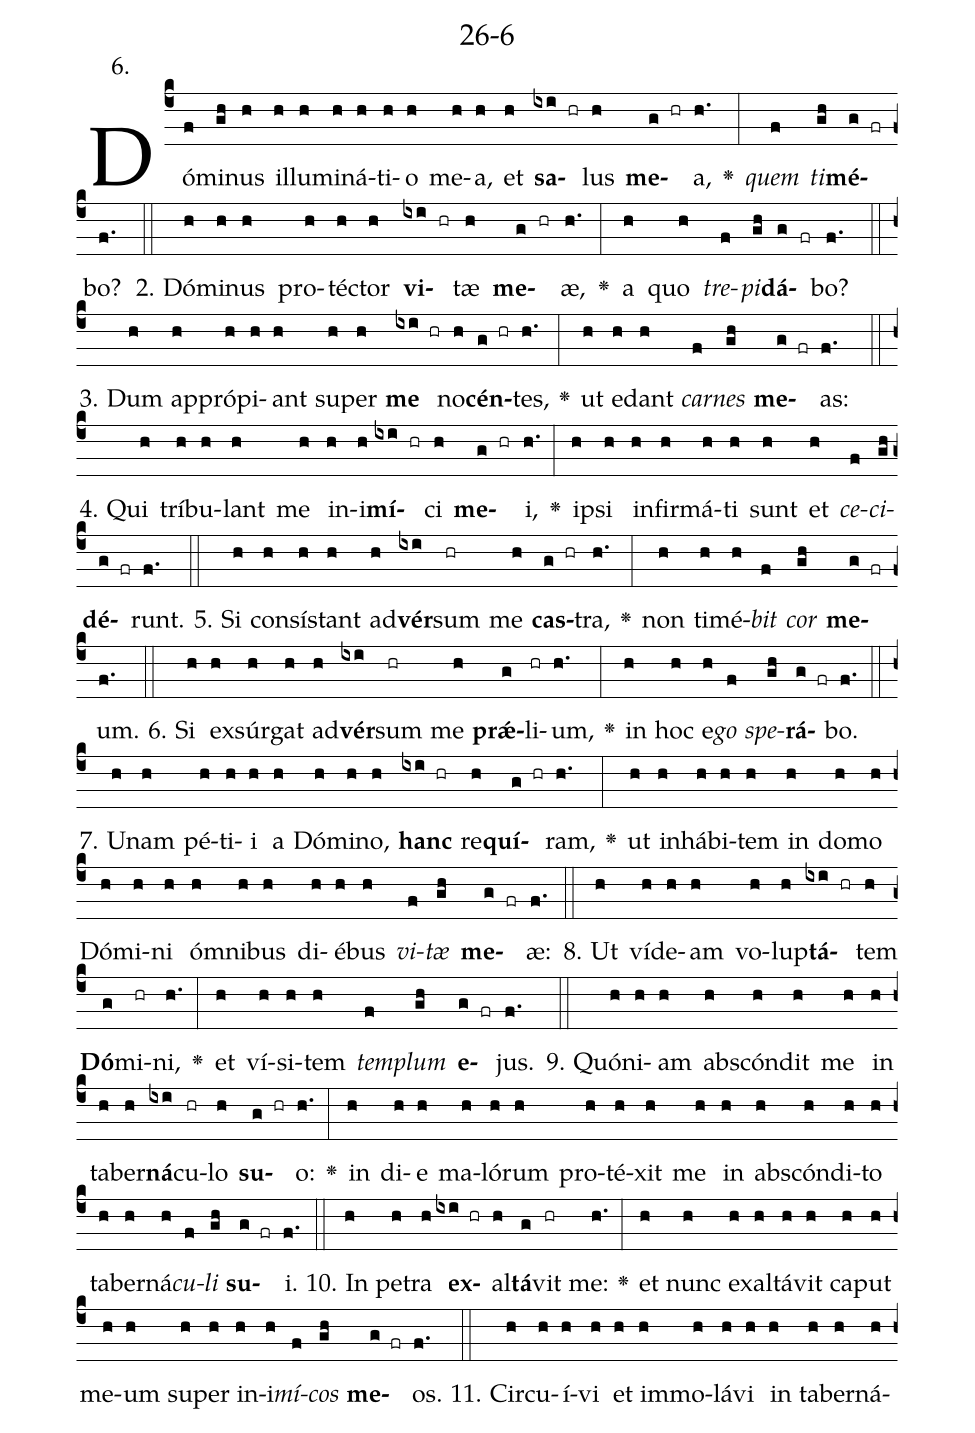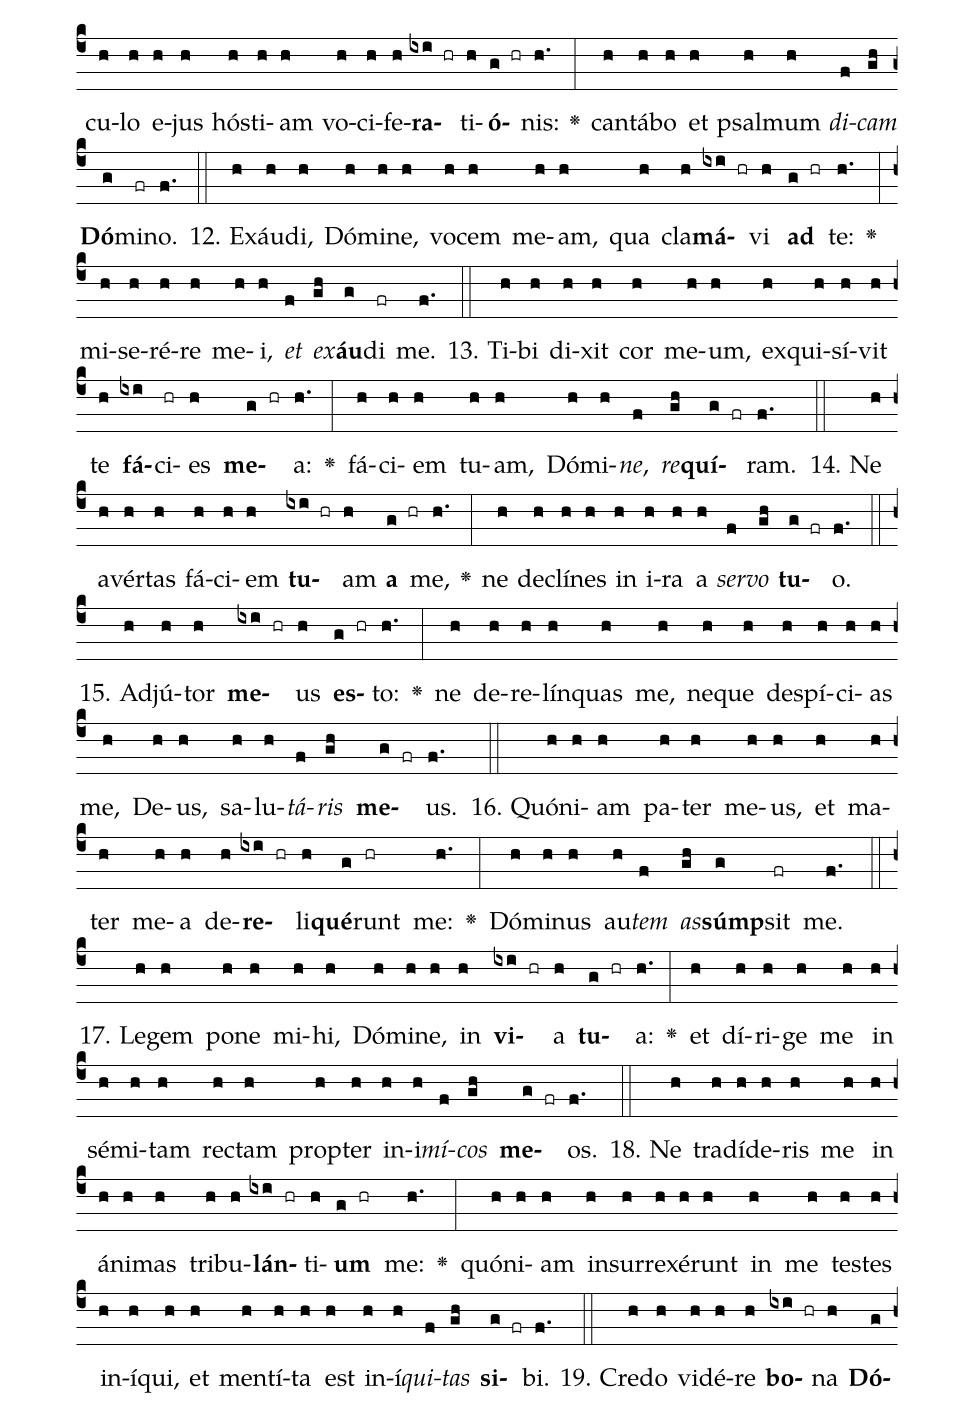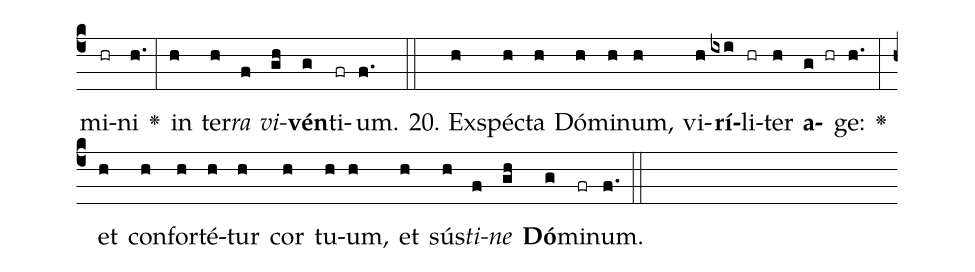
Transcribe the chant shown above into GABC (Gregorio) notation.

name: 26-6;
annotation: 6.;
%%
(c4)Dó(f)mi(gh)nus(h) il(h)lu(h)mi(h)ná(h)ti(h)o(h) me(h)a,(h) et(h) <b>sa</b>(ixi hr)lus(h) <b>me</b>(g hr)a,(h.) <v>\greheightstar</v>(:) <i>quem</i>(f) <i>ti</i>(gh)<b>mé</b>(g fr)bo?(f.) (::)
2. Dó(h)mi(h)nus(h) pro(h)téc(h)tor(h) <b>vi</b>(ixi hr)tæ(h) <b>me</b>(g hr)æ,(h.) <v>\greheightstar</v>(:) a(h) quo(h) <i>tre</i>(f)<i>pi</i>(gh)<b>dá</b>(g fr)bo?(f.) (::)
3. Dum(h) ap(h)pró(h)pi(h)ant(h) su(h)per(h) <b>me</b>(ixi hr) no(h)<b>cén</b>(g hr)tes,(h.) <v>\greheightstar</v>(:) ut(h) e(h)dant(h) <i>car</i>(f)<i>nes</i>(gh) <b>me</b>(g fr)as:(f.) (::)
4. Qui(h) trí(h)bu(h)lant(h) me(h) in(h)i(h)<b>mí</b>(ixi hr)ci(h) <b>me</b>(g hr)i,(h.) <v>\greheightstar</v>(:) ip(h)si(h) in(h)fir(h)má(h)ti(h) sunt(h) et(h) <i>ce</i>(f)<i>ci</i>(gh)<b>dé</b>(g fr)runt.(f.) (::)
5. Si(h) con(h)sís(h)tant(h) ad(h)<b>vér</b>(ixi)sum(hr) me(h) <b>cas</b>(g hr)tra,(h.) <v>\greheightstar</v>(:) non(h) ti(h)mé(h)<i>bit</i>(f) <i>cor</i>(gh) <b>me</b>(g fr)um.(f.) (::)
6. Si(h) ex(h)súr(h)gat(h) ad(h)<b>vér</b>(ixi)sum(hr) me(h) <b>prǽ</b>(g)li(hr)um,(h.) <v>\greheightstar</v>(:) in(h) hoc(h) e(h)<i>go</i>(f) <i>spe</i>(gh)<b>rá</b>(g fr)bo.(f.) (::)
7. U(h)nam(h) pé(h)ti(h)i(h) a(h) Dó(h)mi(h)no,(h) <b>hanc</b>(ixi hr) re(h)<b>quí</b>(g hr)ram,(h.) <v>\greheightstar</v>(:) ut(h) in(h)há(h)bi(h)tem(h) in(h) do(h)mo(h) Dó(h)mi(h)ni(h) óm(h)ni(h)bus(h) di(h)é(h)bus(h) <i>vi</i>(f)<i>tæ</i>(gh) <b>me</b>(g fr)æ:(f.) (::)
8. Ut(h) ví(h)de(h)am(h) vo(h)lup(h)<b>tá</b>(ixi hr)tem(h) <b>Dó</b>(g)mi(hr)ni,(h.) <v>\greheightstar</v>(:) et(h) ví(h)si(h)tem(h) <i>tem</i>(f)<i>plum</i>(gh) <b>e</b>(g fr)jus.(f.) (::)
9. Quón(h)i(h)am(h) abs(h)cón(h)dit(h) me(h) in(h) ta(h)ber(h)<b>ná</b>(ixi)cu(hr)lo(h) <b>su</b>(g hr)o:(h.) <v>\greheightstar</v>(:) in(h) di(h)e(h) ma(h)ló(h)rum(h) pro(h)té(h)xit(h) me(h) in(h) abs(h)cón(h)di(h)to(h) ta(h)ber(h)ná(h)<i>cu</i>(f)<i>li</i>(gh) <b>su</b>(g fr)i.(f.) (::)
10. In(h) pe(h)tra(h) <b>ex</b>(ixi hr)al(h)<b>tá</b>(g)vit(hr) me:(h.) <v>\greheightstar</v>(:) et(h) nunc(h) ex(h)al(h)tá(h)vit(h) ca(h)put(h) me(h)um(h) su(h)per(h) in(h)i(h)<i>mí</i>(f)<i>cos</i>(gh) <b>me</b>(g fr)os.(f.) (::)
11. Cir(h)cu(h)í(h)vi(h) et(h) im(h)mo(h)lá(h)vi(h) in(h) ta(h)ber(h)ná(h)cu(h)lo(h) e(h)jus(h) hós(h)ti(h)am(h) vo(h)ci(h)fe(h)<b>ra</b>(ixi hr)ti(h)<b>ó</b>(g hr)nis:(h.) <v>\greheightstar</v>(:) can(h)tá(h)bo(h) et(h) psal(h)mum(h) <i>di</i>(f)<i>cam</i>(gh) <b>Dó</b>(g)mi(fr)no.(f.) (::)
12. Ex(h)áu(h)di,(h) Dó(h)mi(h)ne,(h) vo(h)cem(h) me(h)am,(h) qua(h) cla(h)<b>má</b>(ixi hr)vi(h) <b>ad</b>(g hr) te:(h.) <v>\greheightstar</v>(:) mi(h)se(h)ré(h)re(h) me(h)i,(h) <i>et</i>(f) <i>ex</i>(gh)<b>áu</b>(g)di(fr) me.(f.) (::)
13. Ti(h)bi(h) di(h)xit(h) cor(h) me(h)um,(h) ex(h)qui(h)sí(h)vit(h) te(h) <b>fá</b>(ixi)ci(hr)es(h) <b>me</b>(g hr)a:(h.) <v>\greheightstar</v>(:) fá(h)ci(h)em(h) tu(h)am,(h) Dó(h)mi(h)<i>ne</i>,(f) <i>re</i>(gh)<b>quí</b>(g fr)ram.(f.) (::)
14. Ne(h) a(h)vér(h)tas(h) fá(h)ci(h)em(h) <b>tu</b>(ixi hr)am(h) <b>a</b>(g hr) me,(h.) <v>\greheightstar</v>(:) ne(h) de(h)clí(h)nes(h) in(h) i(h)ra(h) a(h) <i>ser</i>(f)<i>vo</i>(gh) <b>tu</b>(g fr)o.(f.) (::)
15. Ad(h)jú(h)tor(h) <b>me</b>(ixi hr)us(h) <b>es</b>(g hr)to:(h.) <v>\greheightstar</v>(:) ne(h) de(h)re(h)lín(h)quas(h) me,(h) ne(h)que(h) de(h)spí(h)ci(h)as(h) me,(h) De(h)us,(h) sa(h)lu(h)<i>tá</i>(f)<i>ris</i>(gh) <b>me</b>(g fr)us.(f.) (::)
16. Quón(h)i(h)am(h) pa(h)ter(h) me(h)us,(h) et(h) ma(h)ter(h) me(h)a(h) de(h)<b>re</b>(ixi hr)li(h)<b>qué</b>(g)runt(hr) me:(h.) <v>\greheightstar</v>(:) Dó(h)mi(h)nus(h) au(h)<i>tem</i>(f) <i>as</i>(gh)<b>súmp</b>(g)sit(fr) me.(f.) (::)
17. Le(h)gem(h) po(h)ne(h) mi(h)hi,(h) Dó(h)mi(h)ne,(h) in(h) <b>vi</b>(ixi hr)a(h) <b>tu</b>(g hr)a:(h.) <v>\greheightstar</v>(:) et(h) dí(h)ri(h)ge(h) me(h) in(h) sé(h)mi(h)tam(h) rec(h)tam(h) prop(h)ter(h) in(h)i(h)<i>mí</i>(f)<i>cos</i>(gh) <b>me</b>(g fr)os.(f.) (::)
18. Ne(h) tra(h)dí(h)de(h)ris(h) me(h) in(h) á(h)ni(h)mas(h) tri(h)bu(h)<b>lán</b>(ixi hr)ti(h)<b>um</b>(g hr) me:(h.) <v>\greheightstar</v>(:) quón(h)i(h)am(h) in(h)sur(h)re(h)xé(h)runt(h) in(h) me(h) tes(h)tes(h) in(h)í(h)qui,(h) et(h) men(h)tí(h)ta(h) est(h) in(h)í(h)<i>qui</i>(f)<i>tas</i>(gh) <b>si</b>(g fr)bi.(f.) (::)
19. Cre(h)do(h) vi(h)dé(h)re(h) <b>bo</b>(ixi hr)na(h) <b>Dó</b>(g)mi(hr)ni(h.) <v>\greheightstar</v>(:) in(h) ter(h)<i>ra</i>(f) <i>vi</i>(gh)<b>vén</b>(g)ti(fr)um.(f.) (::)
20. Ex(h)spéc(h)ta(h) Dó(h)mi(h)num,(h) vi(h)<b>rí</b>(ixi)li(hr)ter(h) <b>a</b>(g hr)ge:(h.) <v>\greheightstar</v>(:) et(h) con(h)for(h)té(h)tur(h) cor(h) tu(h)um,(h) et(h) sús(h)<i>ti</i>(f)<i>ne</i>(gh) <b>Dó</b>(g)mi(fr)num.(f.) (::)
